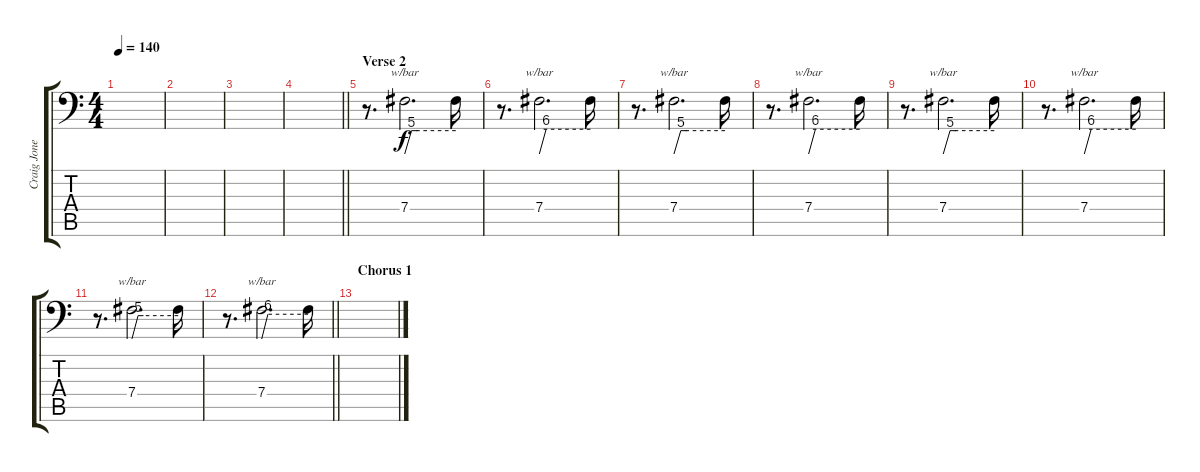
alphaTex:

\track ("Craig Jones" "Craig Jone") {instrument lead2sawtooth}
\staff {score tabs}
\tuning (Db6 Ab3 E3 B2 Gb2 B0) {hide}
\ts (4 4)
\tempo 140
\clef f4
\ks c
|
|
|
\barLineRight lightlight
|
\section ("" "Verse 2")
r.8{d} 7.4.2{d tbe (custom default 0 0 8 20 15 20 60 20) volume 11 instrument lead3calliope} 7.4{t}.16 |
r.8{d} 7.4.2{d tbe (custom default 0 0 8 24 60 24)} 7.4{t}.16 |
r.8{d} 7.4.2{d tbe (custom default 0 0 8 20 15 20 60 20)} 7.4{t}.16 |
r.8{d} 7.4.2{d tbe (custom default 0 0 8 24 60 24)} 7.4{t}.16 |
r.8{d} 7.4.2{d tbe (custom default 0 0 8 20 15 20 60 20)} 7.4{t}.16 |
r.8{d} 7.4.2{d tbe (custom default 0 0 8 24 60 24)} 7.4{t}.16 |
r.8{d} 7.4.2{d tbe (custom default 0 0 8 20 15 20 60 20)} 7.4{t}.16 |
\barLineRight lightlight
r.8{d} 7.4.2{d tbe (custom default 0 0 8 24 60 24)} 7.4{t}.16 |
\section ("" "Chorus 1")
